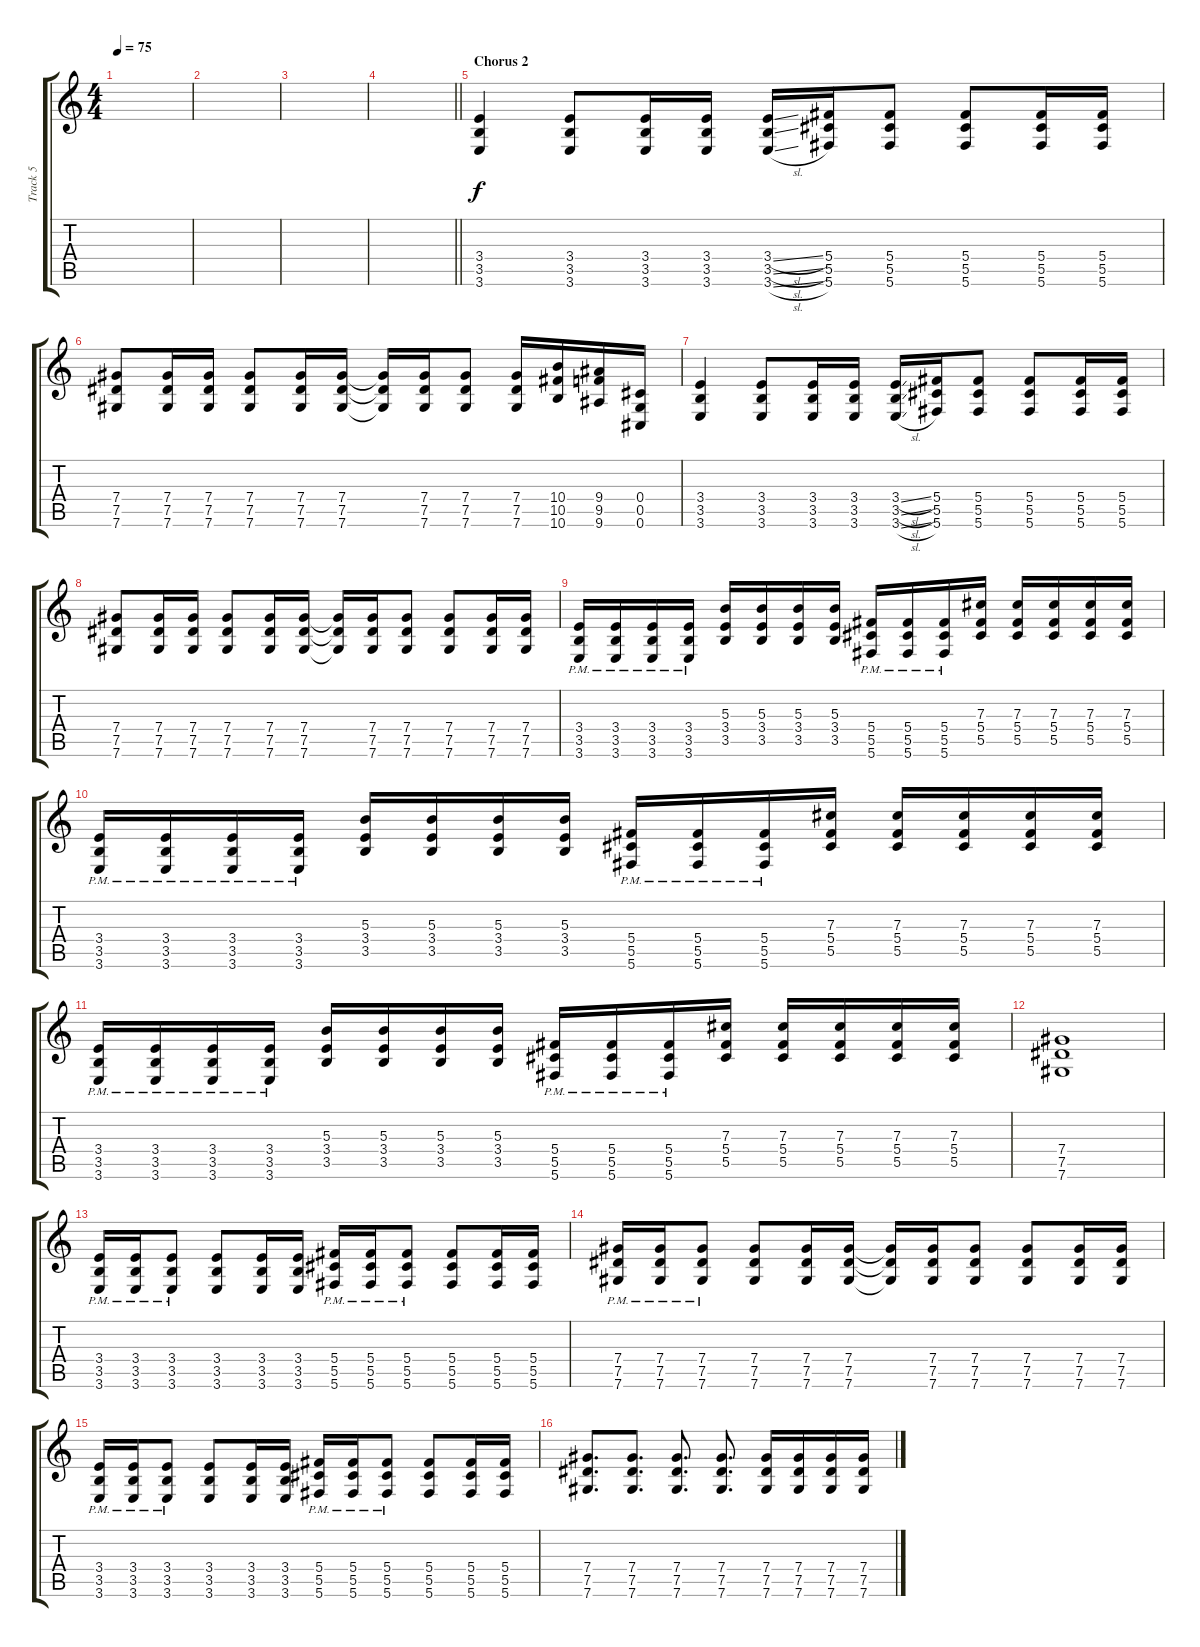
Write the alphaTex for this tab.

\track ("Track 5" "Track 5") {instrument overdrivenguitar}
\staff {score tabs}
\tuning (Eb4 Bb3 Gb3 Db3 Ab2 Db2) {hide}
\ts (4 4)
\tempo 75
\clef g2
\ks c
|
|
|
\barLineRight lightlight
|
\section ("" "Chorus 2")
(3.4 3.5 3.6).4 (3.4 3.5 3.6).8 (3.4 3.5 3.6).16 (3.4 3.5 3.6).16 (3.4{sl} 3.5{sl} 3.6{sl}).16 (5.4 5.5 5.6).16 (5.4 5.5 5.6).8 (5.4 5.5 5.6).8 (5.4 5.5 5.6).16 (5.4 5.5 5.6).16 |
(7.4 7.5 7.6).8 (7.4 7.5 7.6).16 (7.4 7.5 7.6).16 (7.4 7.5 7.6).8 (7.4 7.5 7.6).16 (7.4 7.5 7.6).16 (7.4{t} 7.5{t} 7.6{t}).16 (7.4 7.5 7.6).16 (7.4 7.5 7.6).8 (7.4 7.5 7.6).16 (10.4 10.5 10.6).16 (9.4 9.5 9.6).16 (0.4 0.5 0.6).16 |
(3.4 3.5 3.6).4 (3.4 3.5 3.6).8 (3.4 3.5 3.6).16 (3.4 3.5 3.6).16 (3.4{sl} 3.5{sl} 3.6{sl}).16 (5.4 5.5 5.6).16 (5.4 5.5 5.6).8 (5.4 5.5 5.6).8 (5.4 5.5 5.6).16 (5.4 5.5 5.6).16 |
(7.4 7.5 7.6).8 (7.4 7.5 7.6).16 (7.4 7.5 7.6).16 (7.4 7.5 7.6).8 (7.4 7.5 7.6).16 (7.4 7.5 7.6).16 (7.4{t} 7.5{t} 7.6{t}).16 (7.4 7.5 7.6).16 (7.4 7.5 7.6).8 (7.4 7.5 7.6).8 (7.4 7.5 7.6).16 (7.4 7.5 7.6).16 |
(3.4{pm} 3.5{pm} 3.6{pm}).16 (3.4{pm} 3.5{pm} 3.6{pm}).16 (3.4{pm} 3.5{pm} 3.6{pm}).16 (3.4{pm} 3.5{pm} 3.6{pm}).16 (5.3 3.4 3.5).16 (5.3 3.4 3.5).16 (5.3 3.4 3.5).16 (5.3 3.4 3.5).16 (5.4{pm} 5.5{pm} 5.6{pm}).16 (5.4{pm} 5.5{pm} 5.6{pm}).16 (5.4{pm} 5.5{pm} 5.6{pm}).16 (7.3 5.4 5.5).16 (7.3 5.4 5.5).16 (7.3 5.4 5.5).16 (7.3 5.4 5.5).16 (7.3 5.4 5.5).16 |
(3.4{pm} 3.5{pm} 3.6{pm}).16 (3.4{pm} 3.5{pm} 3.6{pm}).16 (3.4{pm} 3.5{pm} 3.6{pm}).16 (3.4{pm} 3.5{pm} 3.6{pm}).16 (5.3 3.4 3.5).16 (5.3 3.4 3.5).16 (5.3 3.4 3.5).16 (5.3 3.4 3.5).16 (5.4{pm} 5.5{pm} 5.6{pm}).16 (5.4{pm} 5.5{pm} 5.6{pm}).16 (5.4{pm} 5.5{pm} 5.6{pm}).16 (7.3 5.4 5.5).16 (7.3 5.4 5.5).16 (7.3 5.4 5.5).16 (7.3 5.4 5.5).16 (7.3 5.4 5.5).16 |
(3.4{pm} 3.5{pm} 3.6{pm}).16 (3.4{pm} 3.5{pm} 3.6{pm}).16 (3.4{pm} 3.5{pm} 3.6{pm}).16 (3.4{pm} 3.5{pm} 3.6{pm}).16 (5.3 3.4 3.5).16 (5.3 3.4 3.5).16 (5.3 3.4 3.5).16 (5.3 3.4 3.5).16 (5.4{pm} 5.5{pm} 5.6{pm}).16 (5.4{pm} 5.5{pm} 5.6{pm}).16 (5.4{pm} 5.5{pm} 5.6{pm}).16 (7.3 5.4 5.5).16 (7.3 5.4 5.5).16 (7.3 5.4 5.5).16 (7.3 5.4 5.5).16 (7.3 5.4 5.5).16 |
(7.4 7.5 7.6).1 |
(3.4{pm} 3.5{pm} 3.6{pm}).16 (3.4{pm} 3.5{pm} 3.6{pm}).16 (3.4{pm} 3.5{pm} 3.6{pm}).8 (3.4 3.5 3.6).8 (3.4 3.5 3.6).16 (3.4 3.5 3.6).16 (5.4{pm} 5.5{pm} 5.6{pm}).16 (5.4{pm} 5.5{pm} 5.6{pm}).16 (5.4{pm} 5.5{pm} 5.6{pm}).8 (5.4 5.5 5.6).8 (5.4 5.5 5.6).16 (5.4 5.5 5.6).16 |
(7.4{pm} 7.5{pm} 7.6{pm}).16 (7.4{pm} 7.5{pm} 7.6{pm}).16 (7.4{pm} 7.5{pm} 7.6{pm}).8 (7.4 7.5 7.6).8 (7.4 7.5 7.6).16 (7.4 7.5 7.6).16 (7.4{t} 7.5{t} 7.6{t}).16 (7.4 7.5 7.6).16 (7.4 7.5 7.6).8 (7.4 7.5 7.6).8 (7.4 7.5 7.6).16 (7.4 7.5 7.6).16 |
(3.4{pm} 3.5{pm} 3.6{pm}).16 (3.4{pm} 3.5{pm} 3.6{pm}).16 (3.4{pm} 3.5{pm} 3.6{pm}).8 (3.4 3.5 3.6).8 (3.4 3.5 3.6).16 (3.4 3.5 3.6).16 (5.4{pm} 5.5{pm} 5.6{pm}).16 (5.4{pm} 5.5{pm} 5.6{pm}).16 (5.4{pm} 5.5{pm} 5.6{pm}).8 (5.4 5.5 5.6).8 (5.4 5.5 5.6).16 (5.4 5.5 5.6).16 |
(7.4 7.5 7.6).8{d} (7.4 7.5 7.6).8{d} (7.4 7.5 7.6).8{d} (7.4 7.5 7.6).8{d} (7.4 7.5 7.6).16 (7.4 7.5 7.6).16 (7.4 7.5 7.6).16 (7.4 7.5 7.6).16
